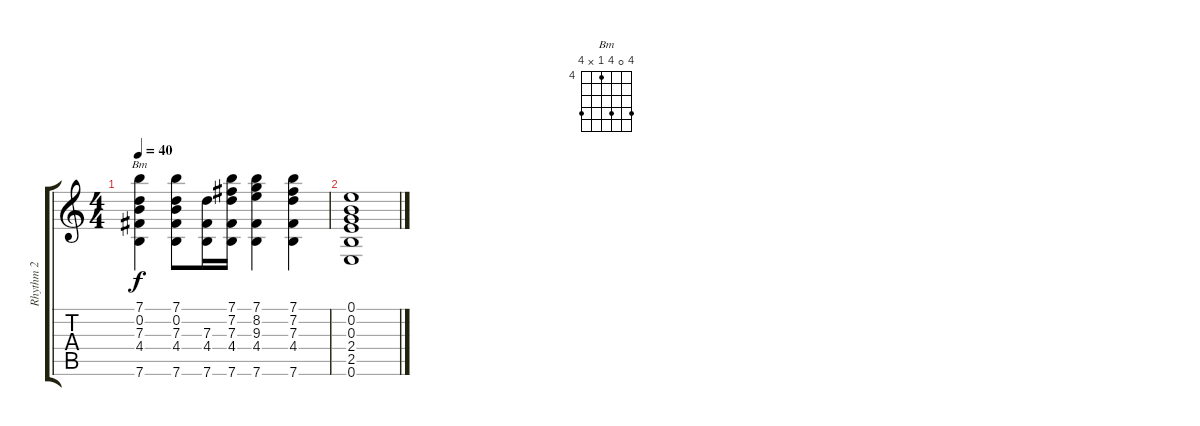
\track ("Rhythm 2" "Rhythm 2") {instrument acousticguitarsteel}
\staff {score tabs}
\tuning (E4 B3 G3 D3 A2 E2) {hide}
\chord ("Bm" 7 0 7 4 x 7) {firstfret 4}
\ts (4 4)
\tempo 40
\clef g2
\ks c
(7.1 0.2 7.3 4.4 7.6).4{ch "Bm" dy f} (7.1 0.2 7.3 4.4 7.6).8 (7.3 4.4 7.6).16 (7.1 7.2 7.3 4.4 7.6).16 (7.1 8.2 9.3 4.4 7.6).4 (7.1 7.2 7.3 4.4 7.6).4 |
(0.1 0.2 0.3 2.4 2.5 0.6).1
